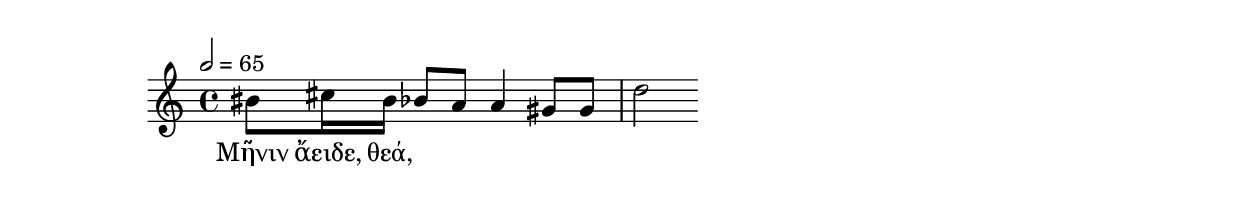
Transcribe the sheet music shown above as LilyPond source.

\version "2.20.0"

music =  {
  <<
  {
    \time 4/4
    \tempo 2=65
    \transpose c' a { \relative { dis''8 e16 dis  des8 c c4 b8 b f'2 } }
  }
  \addlyrics {
    Μῆνιν ἄειδε, θεά,
  }
  >>
}


\score{
  \unfoldRepeats{
    \music
  }
  \midi{}
}

\score{
  \music
  \layout{}
}




